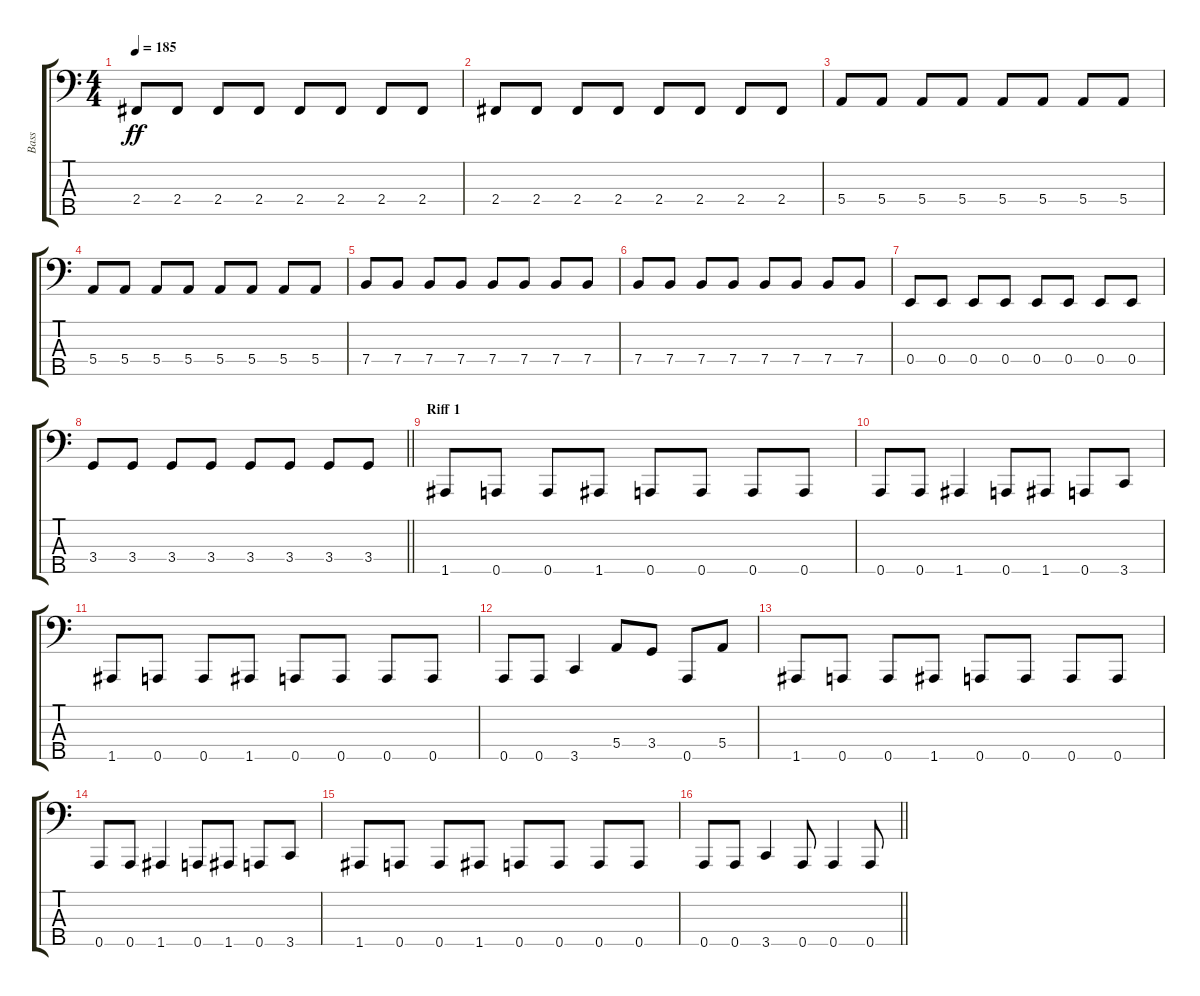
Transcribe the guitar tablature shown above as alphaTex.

\track ("Bass" "Bass") {instrument electricbasspick}
\staff {score tabs}
\tuning (G2 D2 A1 E1 A0) {hide}
\ts (4 4)
\tempo 185
\clef f4
\ks c
2.4.8{dy ff} 2.4.8 2.4.8 2.4.8 2.4.8 2.4.8 2.4.8 2.4.8 |
2.4.8 2.4.8 2.4.8 2.4.8 2.4.8 2.4.8 2.4.8 2.4.8 |
5.4.8 5.4.8 5.4.8 5.4.8 5.4.8 5.4.8 5.4.8 5.4.8 |
5.4.8 5.4.8 5.4.8 5.4.8 5.4.8 5.4.8 5.4.8 5.4.8 |
7.4.8 7.4.8 7.4.8 7.4.8 7.4.8 7.4.8 7.4.8 7.4.8 |
7.4.8 7.4.8 7.4.8 7.4.8 7.4.8 7.4.8 7.4.8 7.4.8 |
0.4.8 0.4.8 0.4.8 0.4.8 0.4.8 0.4.8 0.4.8 0.4.8 |
\barLineRight lightlight
3.4.8 3.4.8 3.4.8 3.4.8 3.4.8 3.4.8 3.4.8 3.4.8 |
\section ("" "Riff 1")
1.5.8 0.5.8 0.5.8 1.5.8 0.5.8 0.5.8 0.5.8 0.5.8 |
0.5.8 0.5.8 1.5.4 0.5.8 1.5.8 0.5.8 3.5.8 |
1.5.8 0.5.8 0.5.8 1.5.8 0.5.8 0.5.8 0.5.8 0.5.8 |
0.5.8 0.5.8 3.5.4 5.4.8 3.4.8 0.5.8 5.4.8 |
1.5.8 0.5.8 0.5.8 1.5.8 0.5.8 0.5.8 0.5.8 0.5.8 |
0.5.8 0.5.8 1.5.4 0.5.8 1.5.8 0.5.8 3.5.8 |
1.5.8 0.5.8 0.5.8 1.5.8 0.5.8 0.5.8 0.5.8 0.5.8 |
\barLineRight lightlight
0.5.8 0.5.8 3.5.4 0.5.8 0.5.4 0.5.8
